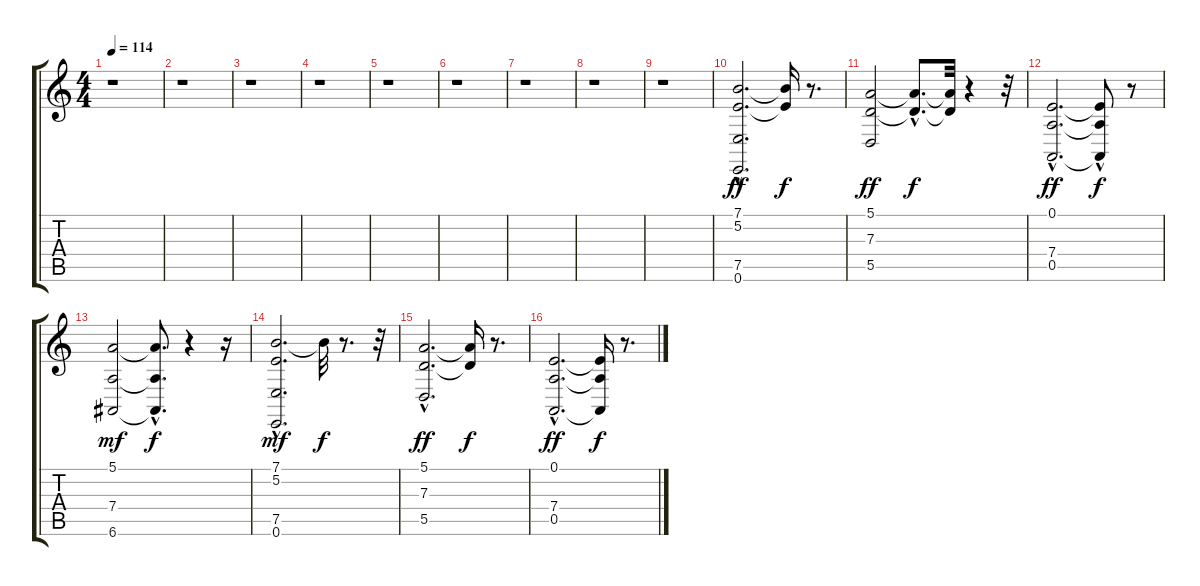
\track "" {instrument acousticgrandpiano}
\staff {score tabs}
\tuning (E4 B3 G3 D3 A2 E2) {hide}
\ts (4 4)
\tempo 114
\clef g2
\ks c
r.1{dy f} |
r.1 |
r.1 |
r.1 |
r.1 |
r.1 |
r.1 |
r.1 |
r.1 |
(7.1{hac} 5.2{hac} 7.5{hac} 0.6{hac}).2{d dy ff} (7.1{t} 5.2{t}).16{dy f} r.8{d} |
(5.1 7.3 5.5).2{dy ff} (5.1{hac t} 7.3{hac t}).8{d dy f} (5.1{t} 7.3{t}).32 r.4 r.32 |
(0.1{hac} 7.4{hac} 0.5{hac}).2{d dy ff} (0.1{t} 7.4{t} 0.5{hac t}).8{dy f} r.8 |
(5.1 7.4 6.6).2{dy mf} (5.1{hac t} 7.4{hac t} 6.6{t}).8{d dy f} r.4 r.16 |
(7.1{hac} 5.2{hac} 7.5 0.6).2{d dy mf} 7.1{t}.32{dy f} r.8{d} r.32 |
(5.1{hac} 7.3{hac} 5.5).2{d dy ff} (5.1{t} 7.3{t}).16{dy f} r.8{d} |
(0.1{hac} 7.4{hac} 0.5{hac}).2{d dy ff} (0.1{t} 7.4{t} 0.5{t}).16{dy f} r.8{d}
